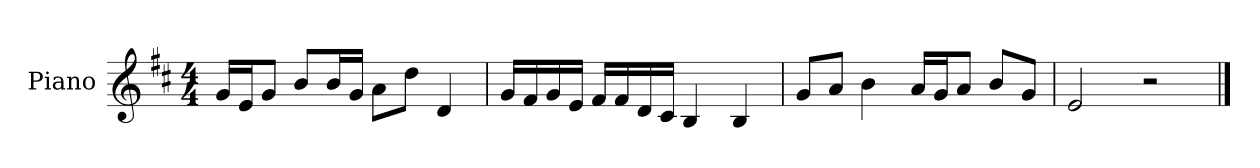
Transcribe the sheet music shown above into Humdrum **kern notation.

**kern
*part1
*staff1
*I"Piano
*I'P-no
*clefG2
*k[f#c#]
*M4/4
*MM90
=1
16g/LL
16e/J
8g/J
8b/L
16b/L
16g/JJ
8a\L
8dd\J
4d/
=2
16g/LL
16f#/
16g/
16e/JJ
16f#/LL
16f#/
16d/
16c#/JJ
4B/
4B/
=3
8g/L
8a/J
4b\
16a/LL
16g/J
8a/J
8b/L
8g/J
=4
2e/
2r
==
*-
